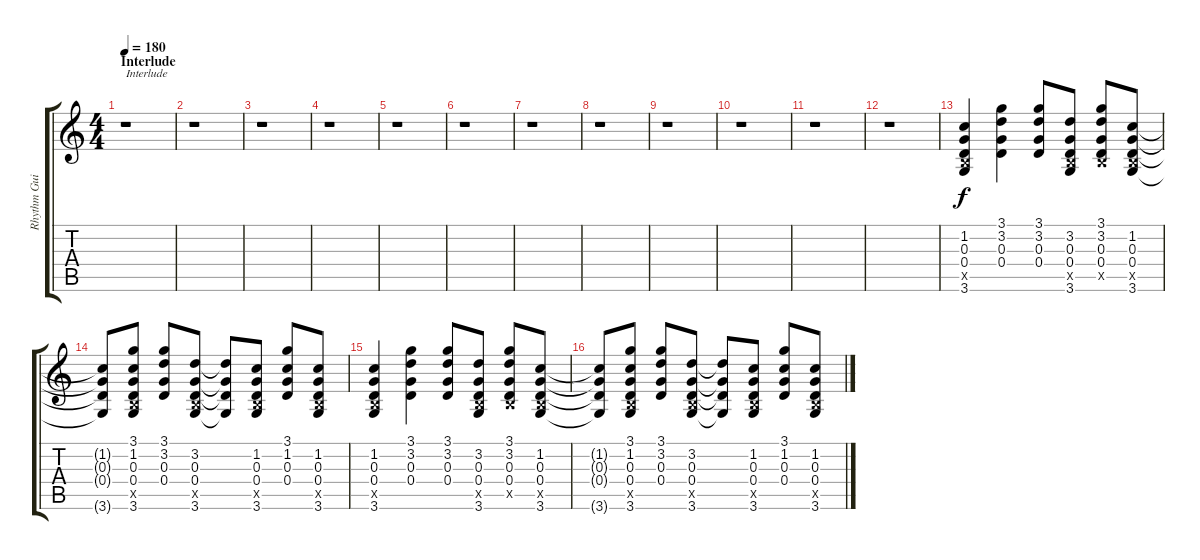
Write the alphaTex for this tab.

\track ("Rhythm Guitar (Right)" "Rhythm Gui") {instrument overdrivenguitar}
\staff {score tabs}
\tuning (E4 B3 G3 D3 A2 E2) {hide}
\ts (4 4)
\section ("" "Interlude")
\tempo 180
\clef g2
\ks c
r.1{txt "Interlude" dy f} |
r.1 |
r.1 |
r.1 |
r.1 |
r.1 |
r.1 |
r.1 |
r.1 |
r.1 |
r.1 |
r.1 |
(1.2 0.3 0.4 2.5{x} 3.6).4 (3.1 3.2 0.3 0.4).4 (3.1 3.2 0.3 0.4).8 (3.2 0.3 0.4 2.5{x} 3.6).8 (3.1 3.2 0.3 0.4 2.5{x}).8 (1.2 0.3 0.4 2.5{x} 3.6).8 |
(1.2{t} 0.3{t} 0.4{t} 3.6{t}).8 (3.1 1.2 0.3 0.4 2.5{x} 3.6).8 (3.1 3.2 0.3 0.4).8 (3.2 0.3 0.4 2.5{x} 3.6).8 (3.2{t} 0.3{t} 0.4{t} 3.6{t}).8 (1.2 0.3 0.4 2.5{x} 3.6).8 (3.1 1.2 0.3 0.4).8 (1.2 0.3 0.4 2.5{x} 3.6).8 |
(1.2 0.3 0.4 2.5{x} 3.6).4 (3.1 3.2 0.3 0.4).4 (3.1 3.2 0.3 0.4).8 (3.2 0.3 0.4 2.5{x} 3.6).8 (3.1 3.2 0.3 0.4 2.5{x}).8 (1.2 0.3 0.4 2.5{x} 3.6).8 |
(1.2{t} 0.3{t} 0.4{t} 3.6{t}).8 (3.1 1.2 0.3 0.4 2.5{x} 3.6).8 (3.1 3.2 0.3 0.4).8 (3.2 0.3 0.4 2.5{x} 3.6).8 (3.2{t} 0.3{t} 0.4{t} 3.6{t}).8 (1.2 0.3 0.4 2.5{x} 3.6).8 (3.1 1.2 0.3 0.4).8 (1.2 0.3 0.4 2.5{x} 3.6).8
